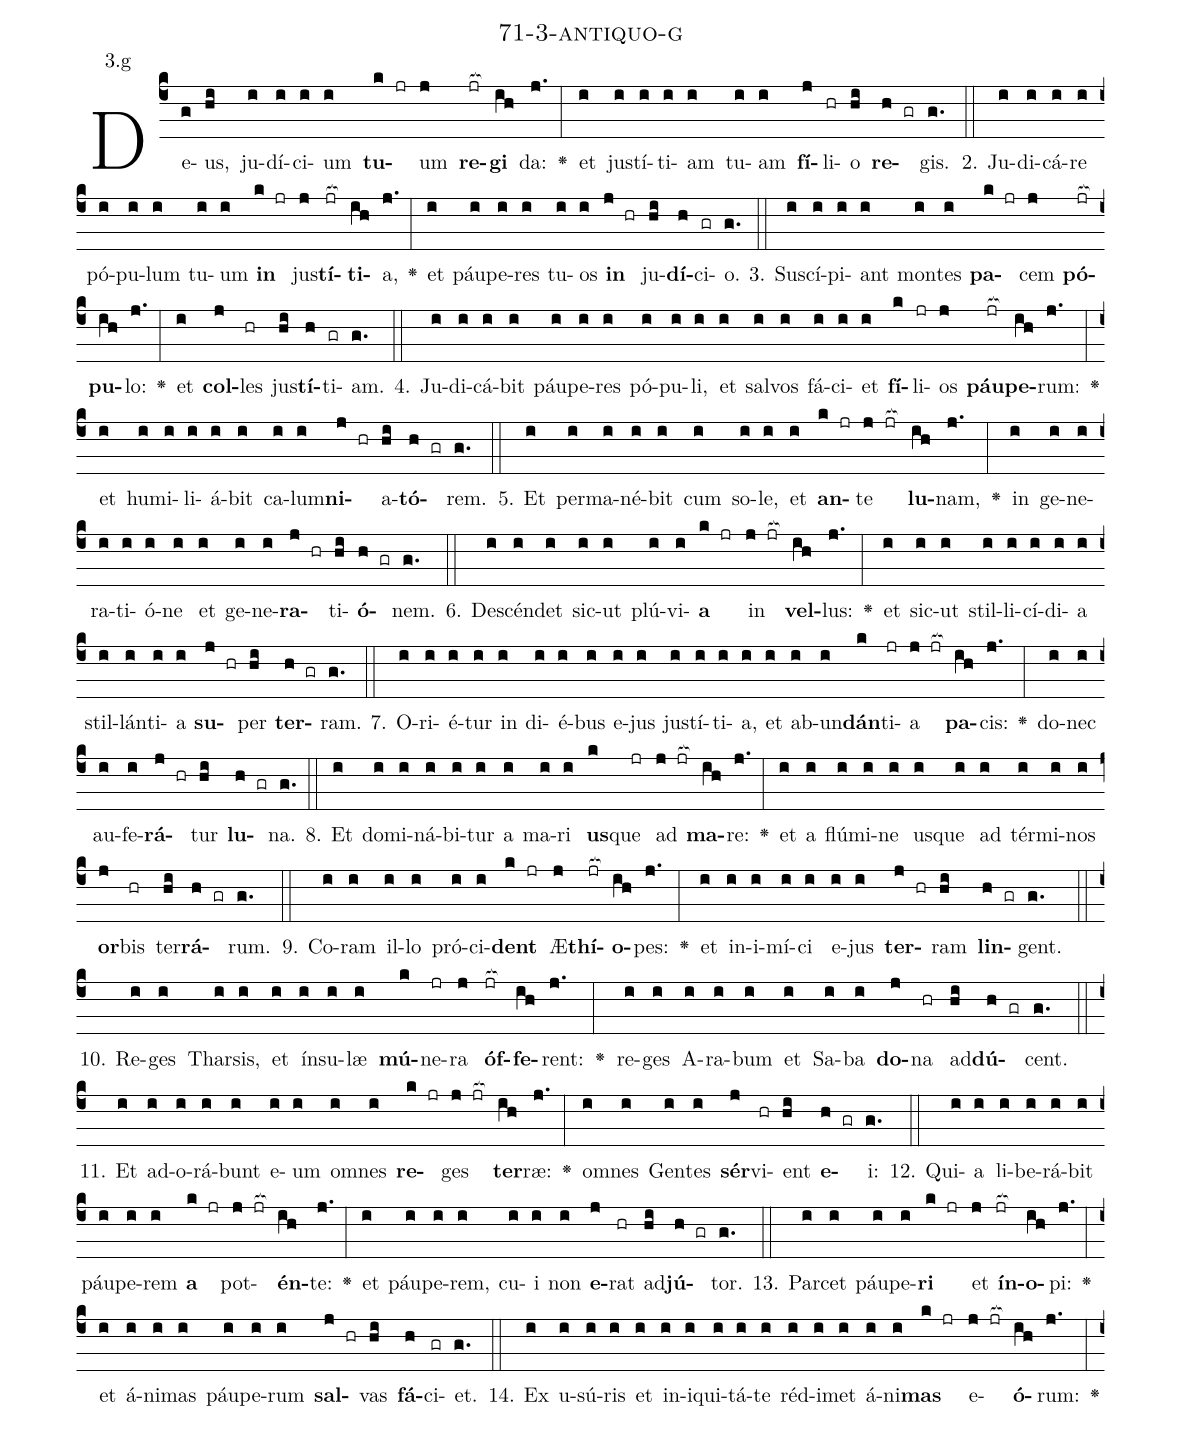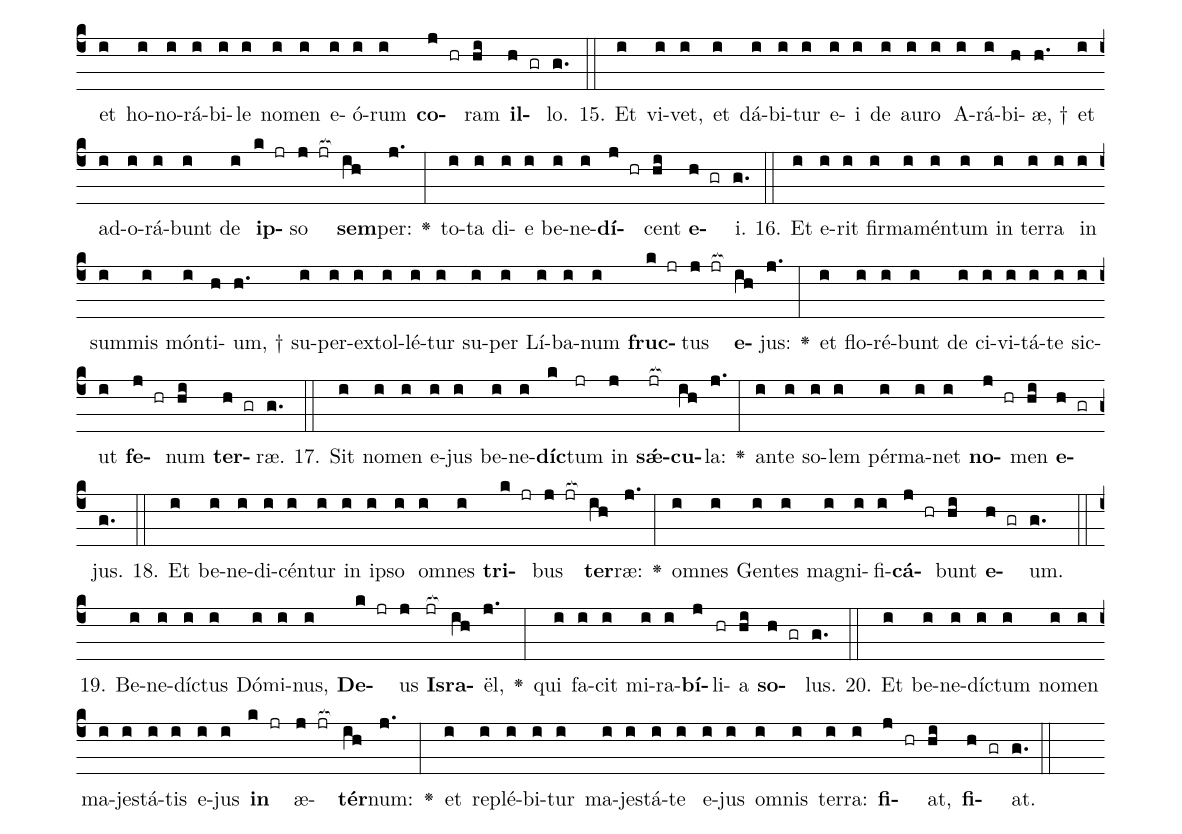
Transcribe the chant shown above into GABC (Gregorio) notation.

name: 71-3-antiquo-g;
annotation: 3.g;
%%
(c4)De(g)us,(hi) ju(i)dí(i)ci(i)um(i) <b>tu</b>(k jr)um(j) <b>re</b>(jr[ocb:1{])<b>gi</b>(ih[ocb:0}]) da:(j.) <v>\greheightstar</v>(:) et(i) jus(i)tí(i)ti(i)am(i) tu(i)am(i) <b>fí</b>(j)li(hr)o(hi) <b>re</b>(h gr)gis.(g.) (::)
2. Ju(i)di(i)cá(i)re(i) pó(i)pu(i)lum(i) tu(i)um(i) <b>in</b>(k jr) jus(j)<b>tí</b>(jr[ocb:1{])<b>ti</b>(ih[ocb:0}])a,(j.) <v>\greheightstar</v>(:) et(i) páu(i)pe(i)res(i) tu(i)os(i) <b>in</b>(j hr) ju(hi)<b>dí</b>(h)ci(gr)o.(g.) (::)
3. Su(i)scí(i)pi(i)ant(i) mon(i)tes(i) <b>pa</b>(k jr)cem(j) <b>pó</b>(jr[ocb:1{])<b>pu</b>(ih[ocb:0}])lo:(j.) <v>\greheightstar</v>(:) et(i) <b>col</b>(j)les(hr) jus(hi)<b>tí</b>(h)ti(gr)am.(g.) (::)
4. Ju(i)di(i)cá(i)bit(i) páu(i)pe(i)res(i) pó(i)pu(i)li,(i) et(i) sal(i)vos(i) fá(i)ci(i)et(i) <b>fí</b>(k)li(jr)os(j) <b>páu</b>(jr[ocb:1{])<b>pe</b>(ih[ocb:0}])rum:(j.) <v>\greheightstar</v>(:) et(i) hu(i)mi(i)li(i)á(i)bit(i) ca(i)lum(i)<b>ni</b>(j hr)a(hi)<b>tó</b>(h gr)rem.(g.) (::)
5. Et(i) per(i)ma(i)né(i)bit(i) cum(i) so(i)le,(i) et(i) <b>an</b>(k jr)te(j jr[ocb:1{]) <b>lu</b>(ih[ocb:0}])nam,(j.) <v>\greheightstar</v>(:) in(i) ge(i)ne(i)ra(i)ti(i)ó(i)ne(i) et(i) ge(i)ne(i)<b>ra</b>(j hr)ti(hi)<b>ó</b>(h gr)nem.(g.) (::)
6. De(i)scén(i)det(i) sic(i)ut(i) plú(i)vi(i)<b>a</b>(k jr) in(j jr[ocb:1{]) <b>vel</b>(ih[ocb:0}])lus:(j.) <v>\greheightstar</v>(:) et(i) sic(i)ut(i) stil(i)li(i)cí(i)di(i)a(i) stil(i)lán(i)ti(i)a(i) <b>su</b>(j hr)per(hi) <b>ter</b>(h gr)ram.(g.) (::)
7. O(i)ri(i)é(i)tur(i) in(i) di(i)é(i)bus(i) e(i)jus(i) jus(i)tí(i)ti(i)a,(i) et(i) ab(i)un(i)<b>dán</b>(k)ti(jr)a(j jr[ocb:1{]) <b>pa</b>(ih[ocb:0}])cis:(j.) <v>\greheightstar</v>(:) do(i)nec(i) au(i)fe(i)<b>rá</b>(j hr)tur(hi) <b>lu</b>(h gr)na.(g.) (::)
8. Et(i) do(i)mi(i)ná(i)bi(i)tur(i) a(i) ma(i)ri(i) <b>us</b>(k)que(jr) ad(j jr[ocb:1{]) <b>ma</b>(ih[ocb:0}])re:(j.) <v>\greheightstar</v>(:) et(i) a(i) flú(i)mi(i)ne(i) us(i)que(i) ad(i) tér(i)mi(i)nos(i) <b>or</b>(j)bis(hr) ter(hi)<b>rá</b>(h gr)rum.(g.) (::)
9. Co(i)ram(i) il(i)lo(i) pró(i)ci(i)<b>dent</b>(k jr) Æ(j)<b>thí</b>(jr[ocb:1{])<b>o</b>(ih[ocb:0}])pes:(j.) <v>\greheightstar</v>(:) et(i) in(i)i(i)mí(i)ci(i) e(i)jus(i) <b>ter</b>(j hr)ram(hi) <b>lin</b>(h gr)gent.(g.) (::)
10. Re(i)ges(i) Thar(i)sis,(i) et(i) ín(i)su(i)læ(i) <b>mú</b>(k)ne(jr)ra(j) <b>óf</b>(jr[ocb:1{])<b>fe</b>(ih[ocb:0}])rent:(j.) <v>\greheightstar</v>(:) re(i)ges(i) A(i)ra(i)bum(i) et(i) Sa(i)ba(i) <b>do</b>(j)na(hr) ad(hi)<b>dú</b>(h gr)cent.(g.) (::)
11. Et(i) ad(i)o(i)rá(i)bunt(i) e(i)um(i) om(i)nes(i) <b>re</b>(k jr)ges(j jr[ocb:1{]) <b>ter</b>(ih[ocb:0}])ræ:(j.) <v>\greheightstar</v>(:) om(i)nes(i) Gen(i)tes(i) <b>sér</b>(j)vi(hr)ent(hi) <b>e</b>(h gr)i:(g.) (::)
12. Qui(i)a(i) li(i)be(i)rá(i)bit(i) páu(i)pe(i)rem(i) <b>a</b>(k jr) pot(j jr[ocb:1{])<b>én</b>(ih[ocb:0}])te:(j.) <v>\greheightstar</v>(:) et(i) páu(i)pe(i)rem,(i) cu(i)i(i) non(i) <b>e</b>(j)rat(hr) ad(hi)<b>jú</b>(h gr)tor.(g.) (::)
13. Par(i)cet(i) páu(i)pe(i)<b>ri</b>(k jr) et(j) <b>ín</b>(jr[ocb:1{])<b>o</b>(ih[ocb:0}])pi:(j.) <v>\greheightstar</v>(:) et(i) á(i)ni(i)mas(i) páu(i)pe(i)rum(i) <b>sal</b>(j hr)vas(hi) <b>fá</b>(h)ci(gr)et.(g.) (::)
14. Ex(i) u(i)sú(i)ris(i) et(i) in(i)i(i)qui(i)tá(i)te(i) réd(i)i(i)met(i) á(i)ni(i)<b>mas</b>(k jr) e(j jr[ocb:1{])<b>ó</b>(ih[ocb:0}])rum:(j.) <v>\greheightstar</v>(:) et(i) ho(i)no(i)rá(i)bi(i)le(i) no(i)men(i) e(i)ó(i)rum(i) <b>co</b>(j hr)ram(hi) <b>il</b>(h gr)lo.(g.) (::)
15. Et(i) vi(i)vet,(i) et(i) dá(i)bi(i)tur(i) e(i)i(i) de(i) au(i)ro(i) A(i)rá(i)bi(h)æ, †(h.) et(i) ad(i)o(i)rá(i)bunt(i) de(i) <b>ip</b>(k jr)so(j jr[ocb:1{]) <b>sem</b>(ih[ocb:0}])per:(j.) <v>\greheightstar</v>(:) to(i)ta(i) di(i)e(i) be(i)ne(i)<b>dí</b>(j hr)cent(hi) <b>e</b>(h gr)i.(g.) (::)
16. Et(i) e(i)rit(i) fir(i)ma(i)mén(i)tum(i) in(i) ter(i)ra(i) in(i) sum(i)mis(i) món(i)ti(h)um, †(h.) su(i)per(i)ex(i)tol(i)lé(i)tur(i) su(i)per(i) Lí(i)ba(i)num(i) <b>fruc</b>(k jr)tus(j jr[ocb:1{]) <b>e</b>(ih[ocb:0}])jus:(j.) <v>\greheightstar</v>(:) et(i) flo(i)ré(i)bunt(i) de(i) ci(i)vi(i)tá(i)te(i) sic(i)ut(i) <b>fe</b>(j hr)num(hi) <b>ter</b>(h gr)ræ.(g.) (::)
17. Sit(i) no(i)men(i) e(i)jus(i) be(i)ne(i)<b>díc</b>(k)tum(jr) in(j) <b>sǽ</b>(jr[ocb:1{])<b>cu</b>(ih[ocb:0}])la:(j.) <v>\greheightstar</v>(:) an(i)te(i) so(i)lem(i) pér(i)ma(i)net(i) <b>no</b>(j hr)men(hi) <b>e</b>(h gr)jus.(g.) (::)
18. Et(i) be(i)ne(i)di(i)cén(i)tur(i) in(i) ip(i)so(i) om(i)nes(i) <b>tri</b>(k jr)bus(j jr[ocb:1{]) <b>ter</b>(ih[ocb:0}])ræ:(j.) <v>\greheightstar</v>(:) om(i)nes(i) Gen(i)tes(i) ma(i)gni(i)fi(i)<b>cá</b>(j hr)bunt(hi) <b>e</b>(h gr)um.(g.) (::)
19. Be(i)ne(i)díc(i)tus(i) Dó(i)mi(i)nus,(i) <b>De</b>(k jr)us(j) <b>Is</b>(jr[ocb:1{])<b>ra</b>(ih[ocb:0}])ël,(j.) <v>\greheightstar</v>(:) qui(i) fa(i)cit(i) mi(i)ra(i)<b>bí</b>(j)li(hr)a(hi) <b>so</b>(h gr)lus.(g.) (::)
20. Et(i) be(i)ne(i)díc(i)tum(i) no(i)men(i) ma(i)jes(i)tá(i)tis(i) e(i)jus(i) <b>in</b>(k jr) æ(j jr[ocb:1{])<b>tér</b>(ih[ocb:0}])num:(j.) <v>\greheightstar</v>(:) et(i) re(i)plé(i)bi(i)tur(i) ma(i)jes(i)tá(i)te(i) e(i)jus(i) om(i)nis(i) ter(i)ra:(i) <b>fi</b>(j hr)at,(hi) <b>fi</b>(h gr)at.(g.) (::)
